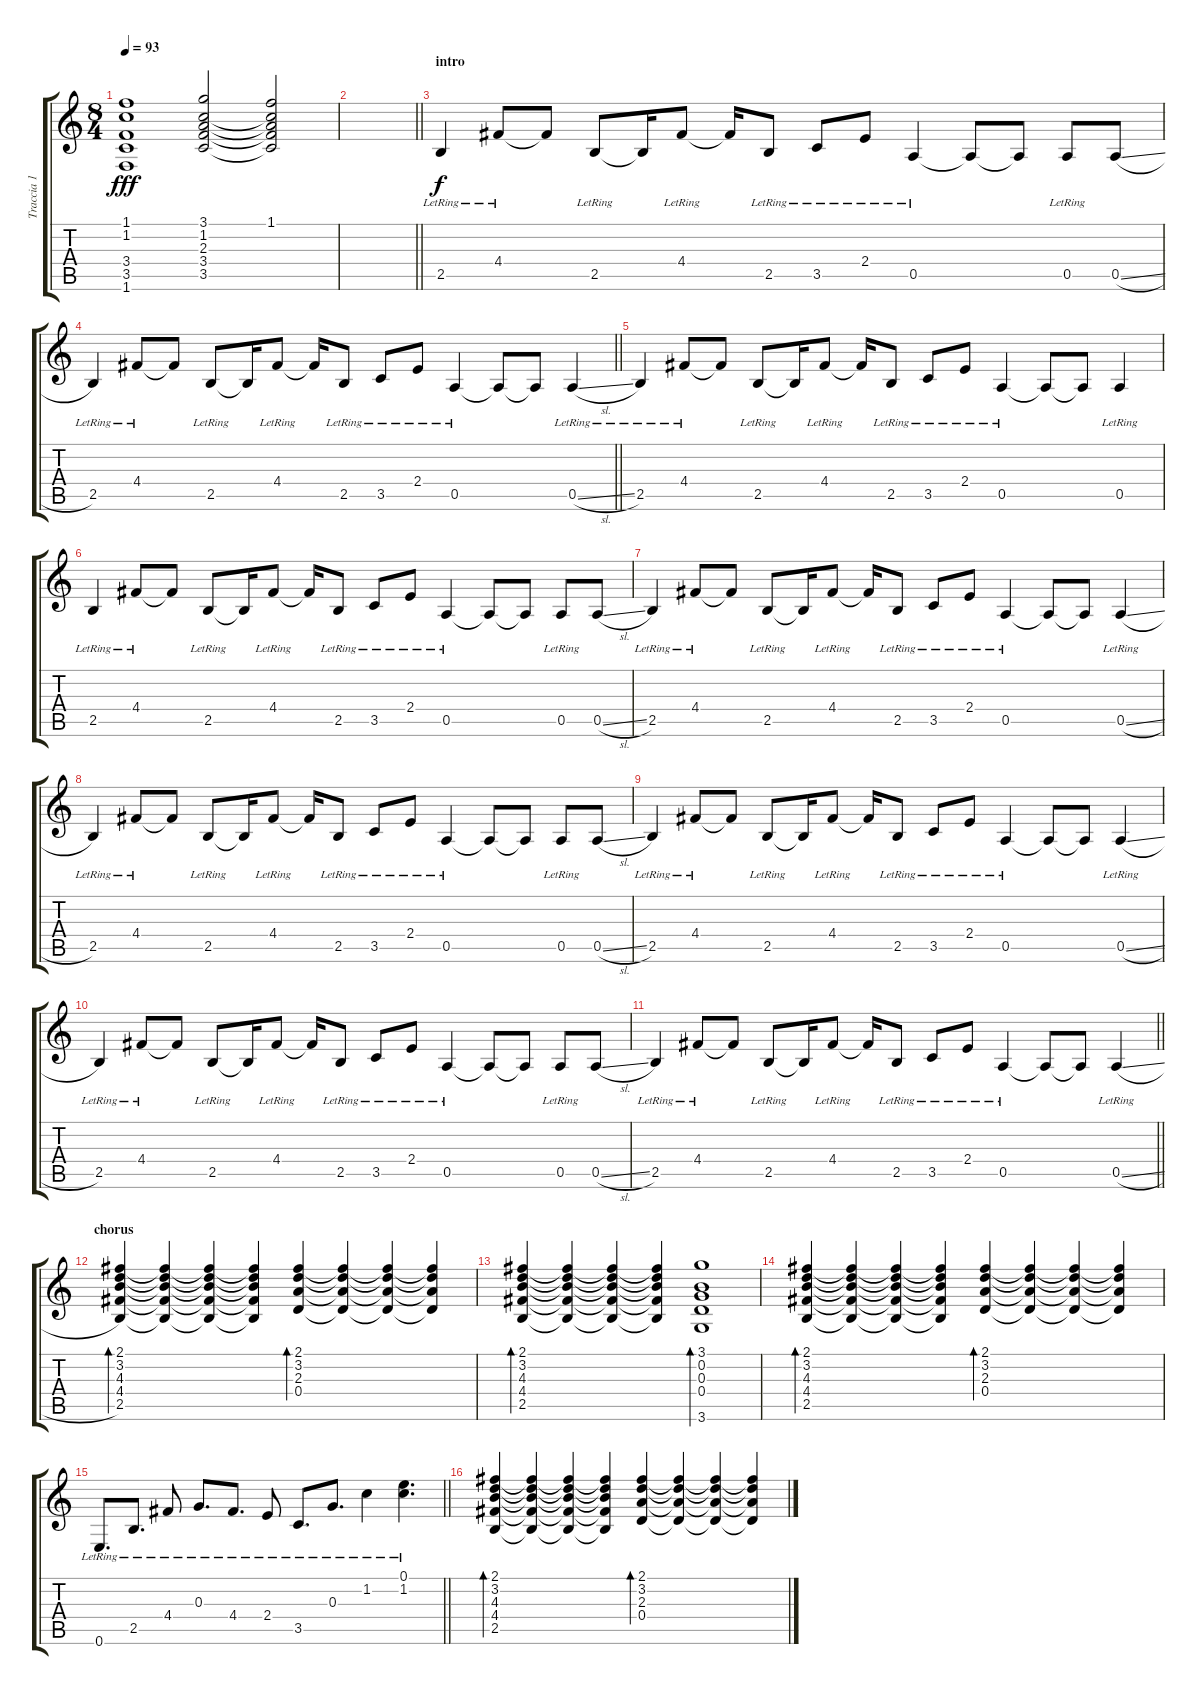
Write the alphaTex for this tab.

\track ("Traccia 1" "Traccia 1") {instrument electricguitarjazz}
\staff {score tabs}
\tuning (E4 B3 G3 D3 A2 E2) {hide}
\ts (8 4)
\tempo 93
\clef g2
\ks c
(1.1 1.2 3.4 3.5 1.6).1{dy fff} (3.1 1.2 2.3 3.4 3.5).2 (1.1 1.2{t} 2.3{t} 3.4{t} 3.5{t}).2 |
\barLineRight lightlight
|
\section ("" "intro")
2.5{lr}.4{dy f instrument electricguitarjazz} 4.4{lr}.8 4.4{t}.8 2.5{lr}.8 2.5{t}.16 4.4{lr}.8 4.4{t}.16 2.5{lr}.8 3.5{lr}.8 2.4{lr}.8 0.5{lr}.4 0.5{t}.8 0.5{t}.8 0.5{lr}.8 0.5{sl}.8 |
\barLineRight lightlight
2.5{lr}.4 4.4{lr}.8 4.4{t}.8 2.5{lr}.8 2.5{t}.16 4.4{lr}.8 4.4{t}.16 2.5{lr}.8 3.5{lr}.8 2.4{lr}.8 0.5{lr}.4 0.5{t}.8 0.5{t}.8 0.5{sl lr}.4 |
2.5{lr}.4 4.4{lr}.8 4.4{t}.8 2.5{lr}.8 2.5{t}.16 4.4{lr}.8 4.4{t}.16 2.5{lr}.8 3.5{lr}.8 2.4{lr}.8 0.5{lr}.4 0.5{t}.8 0.5{t}.8 0.5{lr}.4 |
2.5{lr}.4 4.4{lr}.8 4.4{t}.8 2.5{lr}.8 2.5{t}.16 4.4{lr}.8 4.4{t}.16 2.5{lr}.8 3.5{lr}.8 2.4{lr}.8 0.5{lr}.4 0.5{t}.8 0.5{t}.8 0.5{lr}.8 0.5{sl}.8 |
2.5{lr}.4 4.4{lr}.8 4.4{t}.8 2.5{lr}.8 2.5{t}.16 4.4{lr}.8 4.4{t}.16 2.5{lr}.8 3.5{lr}.8 2.4{lr}.8 0.5{lr}.4 0.5{t}.8 0.5{t}.8 0.5{sl lr}.4 |
2.5{lr}.4 4.4{lr}.8 4.4{t}.8 2.5{lr}.8 2.5{t}.16 4.4{lr}.8 4.4{t}.16 2.5{lr}.8 3.5{lr}.8 2.4{lr}.8 0.5{lr}.4 0.5{t}.8 0.5{t}.8 0.5{lr}.8 0.5{sl}.8 |
2.5{lr}.4 4.4{lr}.8 4.4{t}.8 2.5{lr}.8 2.5{t}.16 4.4{lr}.8 4.4{t}.16 2.5{lr}.8 3.5{lr}.8 2.4{lr}.8 0.5{lr}.4 0.5{t}.8 0.5{t}.8 0.5{sl lr}.4 |
2.5{lr}.4 4.4{lr}.8 4.4{t}.8 2.5{lr}.8 2.5{t}.16 4.4{lr}.8 4.4{t}.16 2.5{lr}.8 3.5{lr}.8 2.4{lr}.8 0.5{lr}.4 0.5{t}.8 0.5{t}.8 0.5{lr}.8 0.5{sl}.8 |
\barLineRight lightlight
2.5{lr}.4 4.4{lr}.8 4.4{t}.8 2.5{lr}.8 2.5{t}.16 4.4{lr}.8 4.4{t}.16 2.5{lr}.8 3.5{lr}.8 2.4{lr}.8 0.5{lr}.4 0.5{t}.8 0.5{t}.8 0.5{sl lr}.4 |
\section ("" "chorus")
(2.1 3.2 4.3 4.4 2.5).4{bd 60} (2.1{t} 3.2{t} 4.3{t} 4.4{t} 2.5{t}).4 (2.1{t} 3.2{t} 4.3{t} 4.4{t} 2.5{t}).4 (2.1{t} 3.2{t} 4.3{t} 4.4{t} 2.5{t}).4 (2.1 3.2 2.3 0.4).4{bd 60} (2.1{t} 3.2{t} 2.3{t} 0.4{t}).4 (2.1{t} 3.2{t} 2.3{t} 0.4{t}).4 (2.1{t} 3.2{t} 2.3{t} 0.4{t}).4 |
(2.1 3.2 4.3 4.4 2.5).4{bd 60} (2.1{t} 3.2{t} 4.3{t} 4.4{t} 2.5{t}).4 (2.1{t} 3.2{t} 4.3{t} 4.4{t} 2.5{t}).4 (2.1{t} 3.2{t} 4.3{t} 4.4{t} 2.5{t}).4 (3.1 0.2 0.3 0.4 3.6).1{bd 240} |
(2.1 3.2 4.3 4.4 2.5).4{bd 60} (2.1{t} 3.2{t} 4.3{t} 4.4{t} 2.5{t}).4 (2.1{t} 3.2{t} 4.3{t} 4.4{t} 2.5{t}).4 (2.1{t} 3.2{t} 4.3{t} 4.4{t} 2.5{t}).4 (2.1 3.2 2.3 0.4).4{bd 60} (2.1{t} 3.2{t} 2.3{t} 0.4{t}).4 (2.1{t} 3.2{t} 2.3{t} 0.4{t}).4 (2.1{t} 3.2{t} 2.3{t} 0.4{t}).4 |
\barLineRight lightlight
0.6{lr}.8{d} 2.5{lr}.8{d} 4.4{lr}.8 0.3{lr}.8{d} 4.4{lr}.8{d} 2.4{lr}.8 3.5{lr}.8{d} 0.3{lr}.8{d} 1.2{lr}.4 (0.1{lr} 1.2{lr}).4{d} |
(2.1 3.2 4.3 4.4 2.5).4{bd 60} (2.1{t} 3.2{t} 4.3{t} 4.4{t} 2.5{t}).4 (2.1{t} 3.2{t} 4.3{t} 4.4{t} 2.5{t}).4 (2.1{t} 3.2{t} 4.3{t} 4.4{t} 2.5{t}).4 (2.1 3.2 2.3 0.4).4{bd 60} (2.1{t} 3.2{t} 2.3{t} 0.4{t}).4 (2.1{t} 3.2{t} 2.3{t} 0.4{t}).4 (2.1{t} 3.2{t} 2.3{t} 0.4{t}).4
